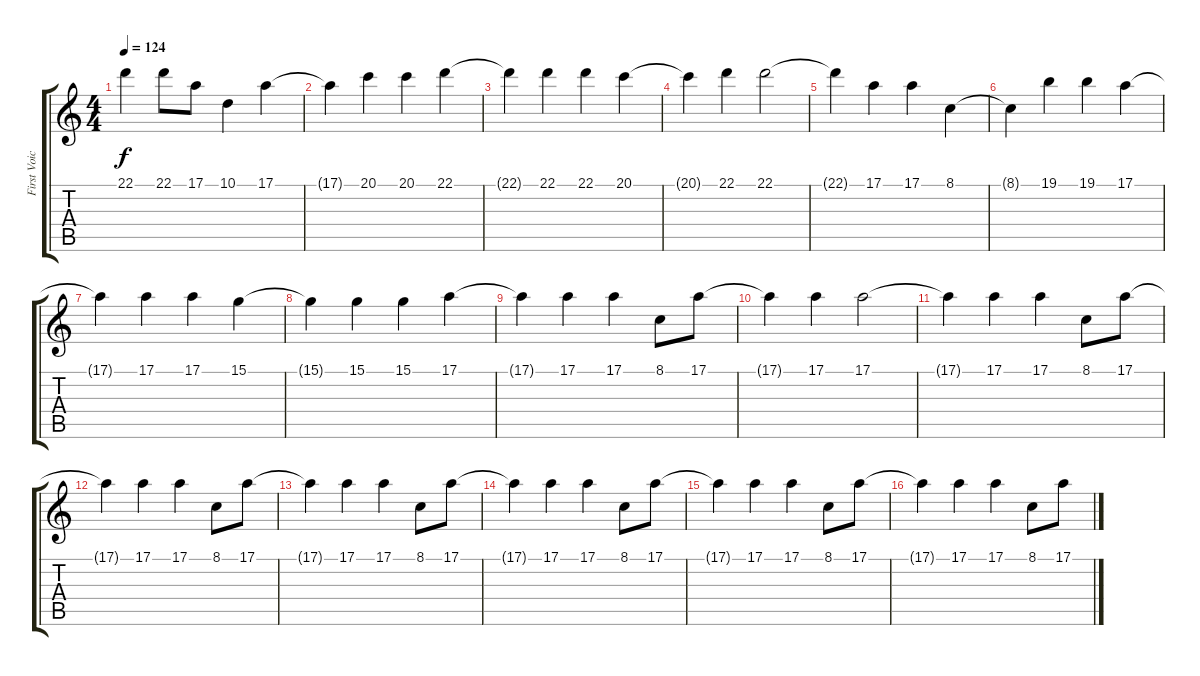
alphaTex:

\track ("First Voice" "First Voic") {instrument acousticgrandpiano}
\staff {score tabs}
\tuning (E4 B3 G3 D3 A2 E2) {hide}
\ts (4 4)
\tempo 124
\clef g2
\ks c
22.1{t}.4{dy f} 22.1.8 17.1.8 10.1.4 17.1.4 |
17.1{t}.4 20.1.4 20.1.4 22.1.4 |
22.1{t}.4 22.1.4 22.1.4 20.1.4 |
20.1{t}.4 22.1.4 22.1.2 |
22.1{t}.4 17.1.4 17.1.4 8.1.4 |
8.1{t}.4 19.1.4 19.1.4 17.1.4 |
17.1{t}.4 17.1.4 17.1.4 15.1.4 |
15.1{t}.4 15.1.4 15.1.4 17.1.4 |
17.1{t}.4 17.1.4 17.1.4 8.1.8 17.1.8 |
17.1{t}.4 17.1.4 17.1.2 |
17.1{t}.4 17.1.4 17.1.4 8.1.8 17.1.8 |
17.1{t}.4 17.1.4 17.1.4 8.1.8 17.1.8 |
17.1{t}.4 17.1.4 17.1.4 8.1.8 17.1.8 |
17.1{t}.4 17.1.4 17.1.4 8.1.8 17.1.8 |
17.1{t}.4 17.1.4 17.1.4 8.1.8 17.1.8 |
17.1{t}.4 17.1.4 17.1.4 8.1.8 17.1.8
